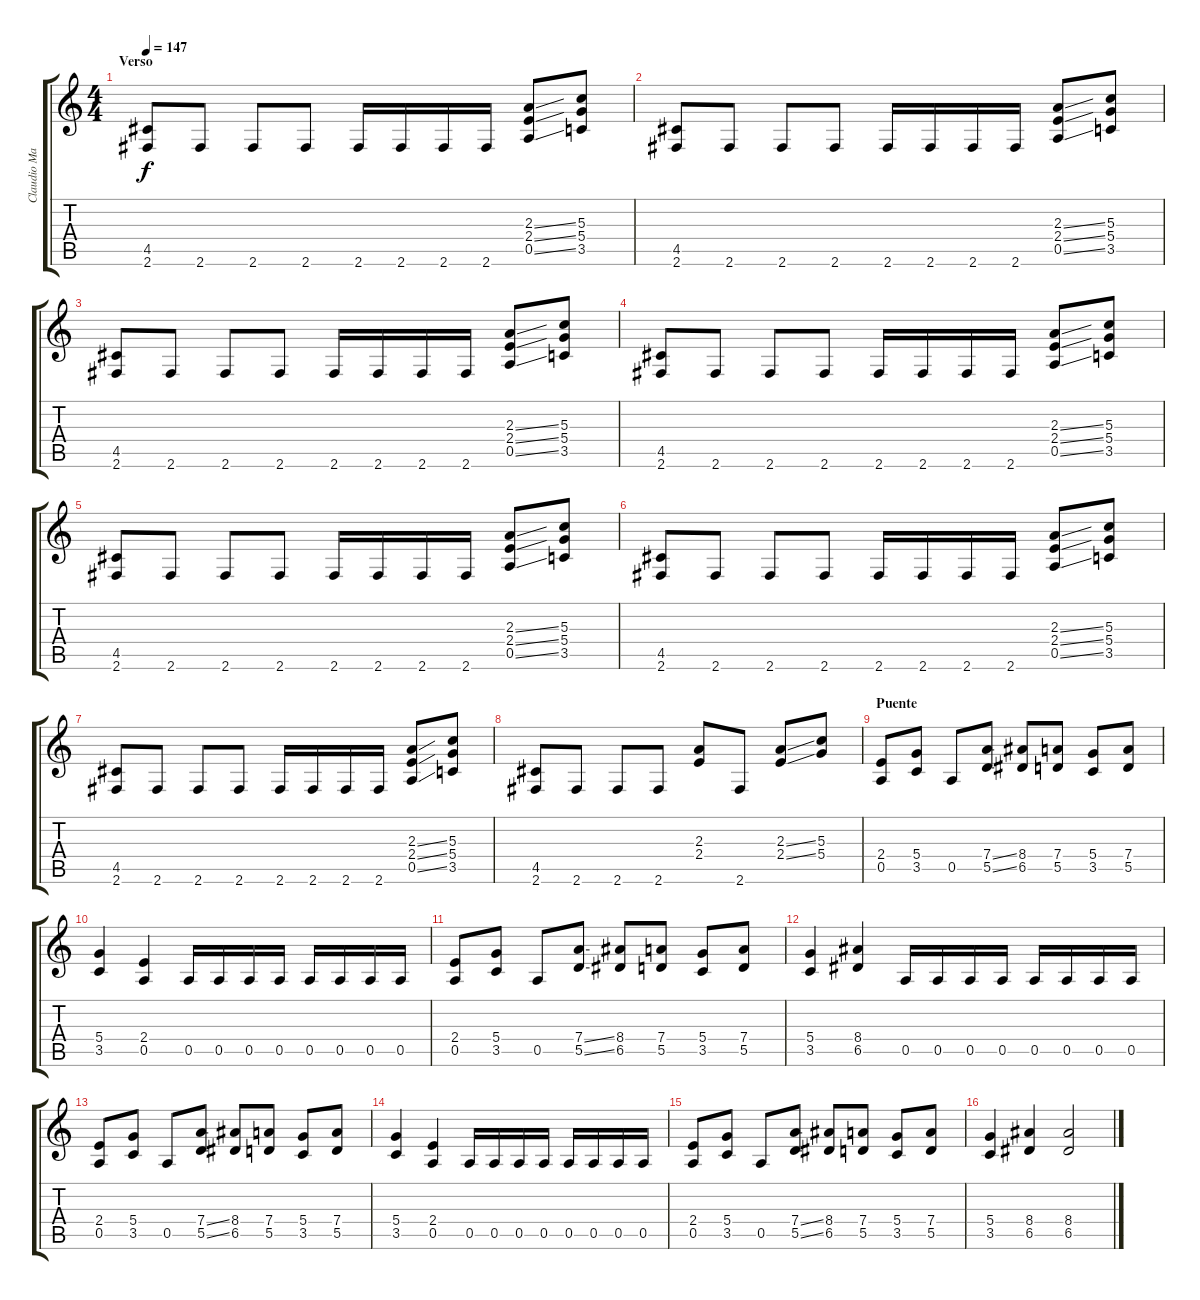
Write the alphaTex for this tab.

\track ("Claudio Marciello (Gtr 2)" "Claudio Ma") {instrument distortionguitar}
\staff {score tabs}
\tuning (E4 B3 G3 D3 A2 E2) {hide}
\ts (4 4)
\section ("" "Verso")
\tempo 147
\clef g2
\ks c
(4.5 2.6).8{dy f} 2.6.8 2.6.8 2.6.8 2.6.16 2.6.16 2.6.16 2.6.16 (2.3{ss} 2.4{ss} 0.5{ss}).8 (5.3 5.4 3.5).8 |
(4.5 2.6).8 2.6.8 2.6.8 2.6.8 2.6.16 2.6.16 2.6.16 2.6.16 (2.3{ss} 2.4{ss} 0.5{ss}).8 (5.3 5.4 3.5).8 |
(4.5 2.6).8 2.6.8 2.6.8 2.6.8 2.6.16 2.6.16 2.6.16 2.6.16 (2.3{ss} 2.4{ss} 0.5{ss}).8 (5.3 5.4 3.5).8 |
(4.5 2.6).8 2.6.8 2.6.8 2.6.8 2.6.16 2.6.16 2.6.16 2.6.16 (2.3{ss} 2.4{ss} 0.5{ss}).8 (5.3 5.4 3.5).8 |
(4.5 2.6).8 2.6.8 2.6.8 2.6.8 2.6.16 2.6.16 2.6.16 2.6.16 (2.3{ss} 2.4{ss} 0.5{ss}).8 (5.3 5.4 3.5).8 |
(4.5 2.6).8 2.6.8 2.6.8 2.6.8 2.6.16 2.6.16 2.6.16 2.6.16 (2.3{ss} 2.4{ss} 0.5{ss}).8 (5.3 5.4 3.5).8 |
(4.5 2.6).8 2.6.8 2.6.8 2.6.8 2.6.16 2.6.16 2.6.16 2.6.16 (2.3{ss} 2.4{ss} 0.5{ss}).8 (5.3 5.4 3.5).8 |
(4.5 2.6).8 2.6.8 2.6.8 2.6.8 (2.3 2.4).8 2.6.8 (2.3{ss} 2.4{ss}).8 (5.3 5.4).8 |
\section ("" "Puente")
(2.4 0.5).8 (5.4 3.5).8 0.5.8 (7.4{ss} 5.5{ss}).8 (8.4 6.5).8 (7.4 5.5).8 (5.4 3.5).8 (7.4 5.5).8 |
(5.4 3.5).4 (2.4 0.5).4 0.5.16 0.5.16 0.5.16 0.5.16 0.5.16 0.5.16 0.5.16 0.5.16 |
(2.4 0.5).8 (5.4 3.5).8 0.5.8 (7.4{ss} 5.5{ss}).8 (8.4 6.5).8 (7.4 5.5).8 (5.4 3.5).8 (7.4 5.5).8 |
(5.4 3.5).4 (8.4 6.5).4 0.5.16 0.5.16 0.5.16 0.5.16 0.5.16 0.5.16 0.5.16 0.5.16 |
(2.4 0.5).8 (5.4 3.5).8 0.5.8 (7.4{ss} 5.5{ss}).8 (8.4 6.5).8 (7.4 5.5).8 (5.4 3.5).8 (7.4 5.5).8 |
(5.4 3.5).4 (2.4 0.5).4 0.5.16 0.5.16 0.5.16 0.5.16 0.5.16 0.5.16 0.5.16 0.5.16 |
(2.4 0.5).8 (5.4 3.5).8 0.5.8 (7.4{ss} 5.5{ss}).8 (8.4 6.5).8 (7.4 5.5).8 (5.4 3.5).8 (7.4 5.5).8 |
(5.4 3.5).4 (8.4 6.5).4 (8.4 6.5).2
